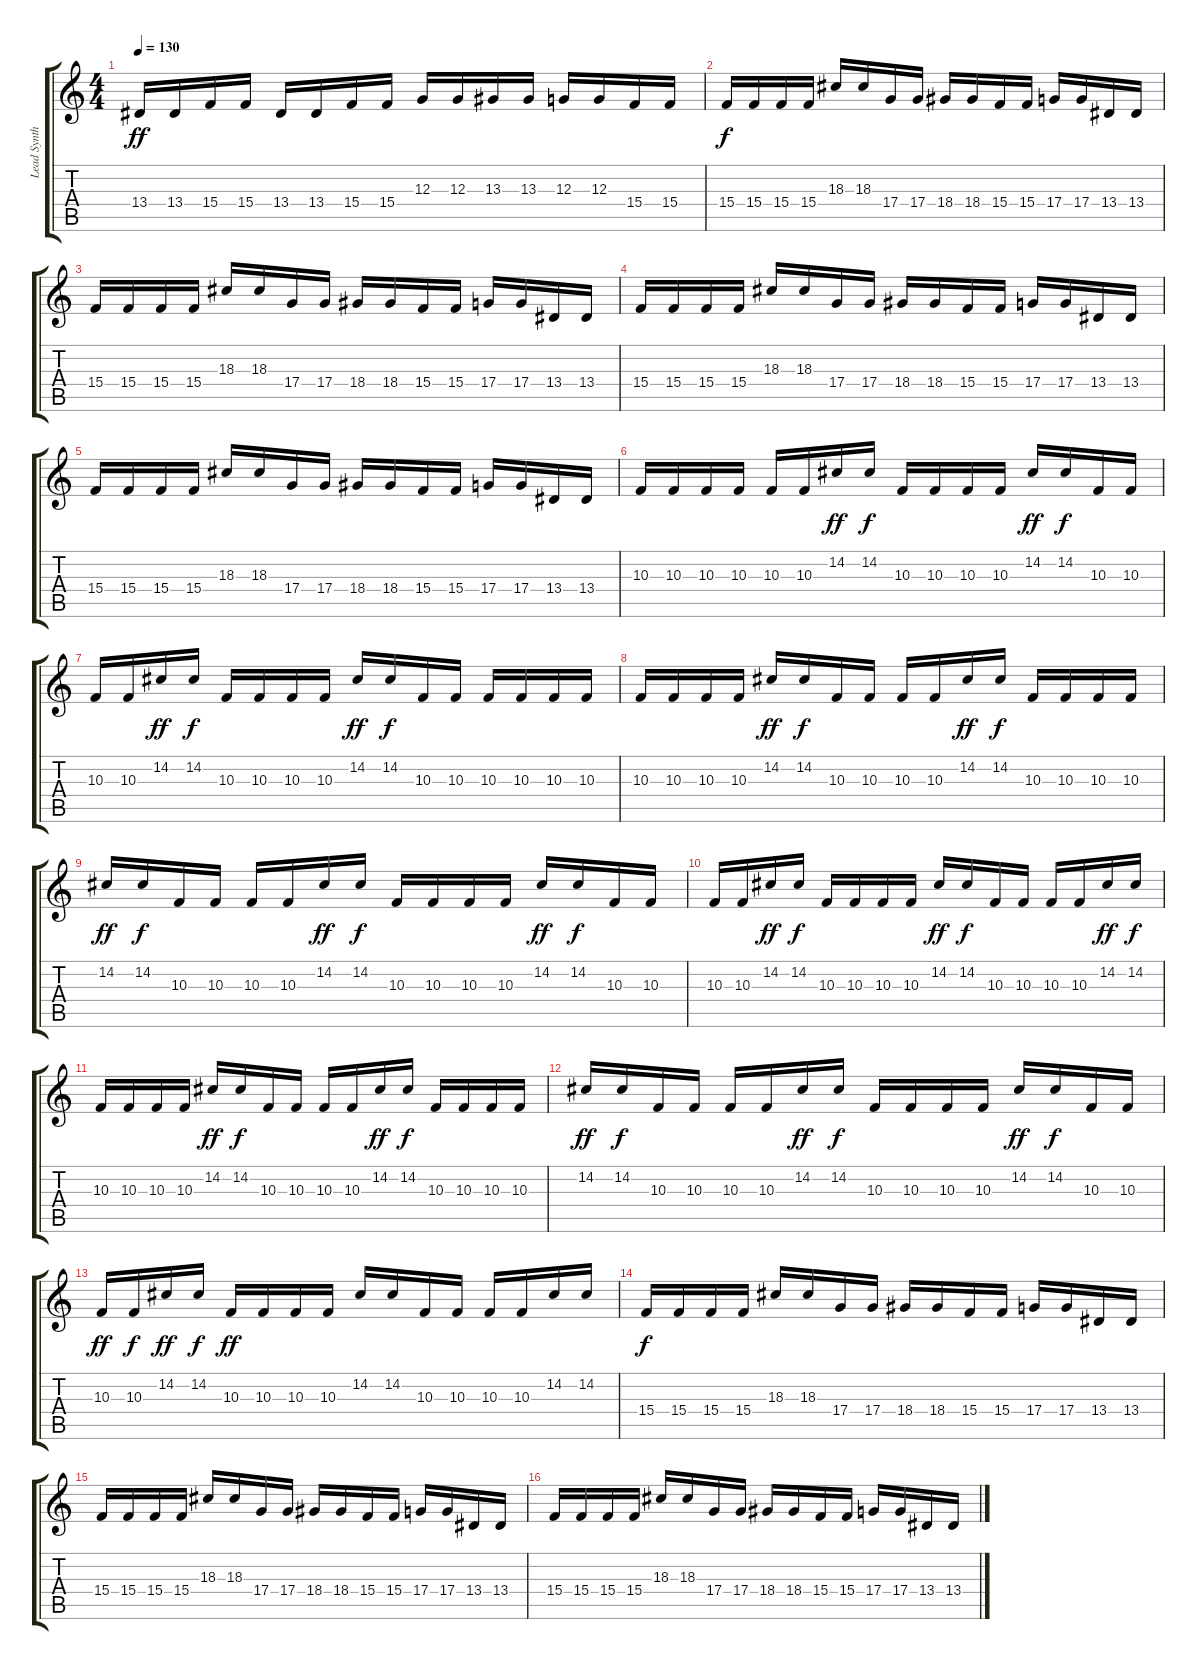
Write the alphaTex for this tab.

\track ("Lead Synth #1" "Lead Synth") {instrument lead2sawtooth}
\staff {score tabs}
\tuning (E4 B3 G3 D3 A2 E2) {hide}
\ts (4 4)
\tempo 130
\clef g2
\ks c
13.4.16{dy ff} 13.4.16 15.4.16 15.4.16 13.4.16 13.4.16 15.4.16 15.4.16 12.3.16 12.3.16 13.3.16 13.3.16 12.3.16 12.3.16 15.4.16 15.4.16 |
15.4.16{dy f} 15.4.16 15.4.16 15.4.16 18.3.16 18.3.16 17.4.16 17.4.16 18.4.16 18.4.16 15.4.16 15.4.16 17.4.16 17.4.16 13.4.16 13.4.16 |
15.4.16 15.4.16 15.4.16 15.4.16 18.3.16 18.3.16 17.4.16 17.4.16 18.4.16 18.4.16 15.4.16 15.4.16 17.4.16 17.4.16 13.4.16 13.4.16 |
15.4.16 15.4.16 15.4.16 15.4.16 18.3.16 18.3.16 17.4.16 17.4.16 18.4.16 18.4.16 15.4.16 15.4.16 17.4.16 17.4.16 13.4.16 13.4.16 |
15.4.16 15.4.16 15.4.16 15.4.16 18.3.16 18.3.16 17.4.16 17.4.16 18.4.16 18.4.16 15.4.16 15.4.16 17.4.16 17.4.16 13.4.16 13.4.16 |
10.3.16 10.3.16 10.3.16 10.3.16 10.3.16 10.3.16 14.2.16{dy ff} 14.2.16{dy f} 10.3.16 10.3.16 10.3.16 10.3.16 14.2.16{dy ff} 14.2.16{dy f} 10.3.16 10.3.16 |
10.3.16 10.3.16 14.2.16{dy ff} 14.2.16{dy f} 10.3.16 10.3.16 10.3.16 10.3.16 14.2.16{dy ff} 14.2.16{dy f} 10.3.16 10.3.16 10.3.16 10.3.16 10.3.16 10.3.16 |
10.3.16 10.3.16 10.3.16 10.3.16 14.2.16{dy ff} 14.2.16{dy f} 10.3.16 10.3.16 10.3.16 10.3.16 14.2.16{dy ff} 14.2.16{dy f} 10.3.16 10.3.16 10.3.16 10.3.16 |
14.2.16{dy ff} 14.2.16{dy f} 10.3.16 10.3.16 10.3.16 10.3.16 14.2.16{dy ff} 14.2.16{dy f} 10.3.16 10.3.16 10.3.16 10.3.16 14.2.16{dy ff} 14.2.16{dy f} 10.3.16 10.3.16 |
10.3.16 10.3.16 14.2.16{dy ff} 14.2.16{dy f} 10.3.16 10.3.16 10.3.16 10.3.16 14.2.16{dy ff} 14.2.16{dy f} 10.3.16 10.3.16 10.3.16 10.3.16 14.2.16{dy ff} 14.2.16{dy f} |
10.3.16 10.3.16 10.3.16 10.3.16 14.2.16{dy ff} 14.2.16{dy f} 10.3.16 10.3.16 10.3.16 10.3.16 14.2.16{dy ff} 14.2.16{dy f} 10.3.16 10.3.16 10.3.16 10.3.16 |
14.2.16{dy ff} 14.2.16{dy f} 10.3.16 10.3.16 10.3.16 10.3.16 14.2.16{dy ff} 14.2.16{dy f} 10.3.16 10.3.16 10.3.16 10.3.16 14.2.16{dy ff} 14.2.16{dy f} 10.3.16 10.3.16 |
10.3.16{dy ff} 10.3.16{dy f} 14.2.16{dy ff} 14.2.16{dy f} 10.3.16{dy ff} 10.3.16 10.3.16 10.3.16 14.2.16 14.2.16 10.3.16 10.3.16 10.3.16 10.3.16 14.2.16 14.2.16 |
15.4.16{dy f} 15.4.16 15.4.16 15.4.16 18.3.16 18.3.16 17.4.16 17.4.16 18.4.16 18.4.16 15.4.16 15.4.16 17.4.16 17.4.16 13.4.16 13.4.16 |
15.4.16 15.4.16 15.4.16 15.4.16 18.3.16 18.3.16 17.4.16 17.4.16 18.4.16 18.4.16 15.4.16 15.4.16 17.4.16 17.4.16 13.4.16 13.4.16 |
15.4.16 15.4.16 15.4.16 15.4.16 18.3.16 18.3.16 17.4.16 17.4.16 18.4.16 18.4.16 15.4.16 15.4.16 17.4.16 17.4.16 13.4.16 13.4.16
